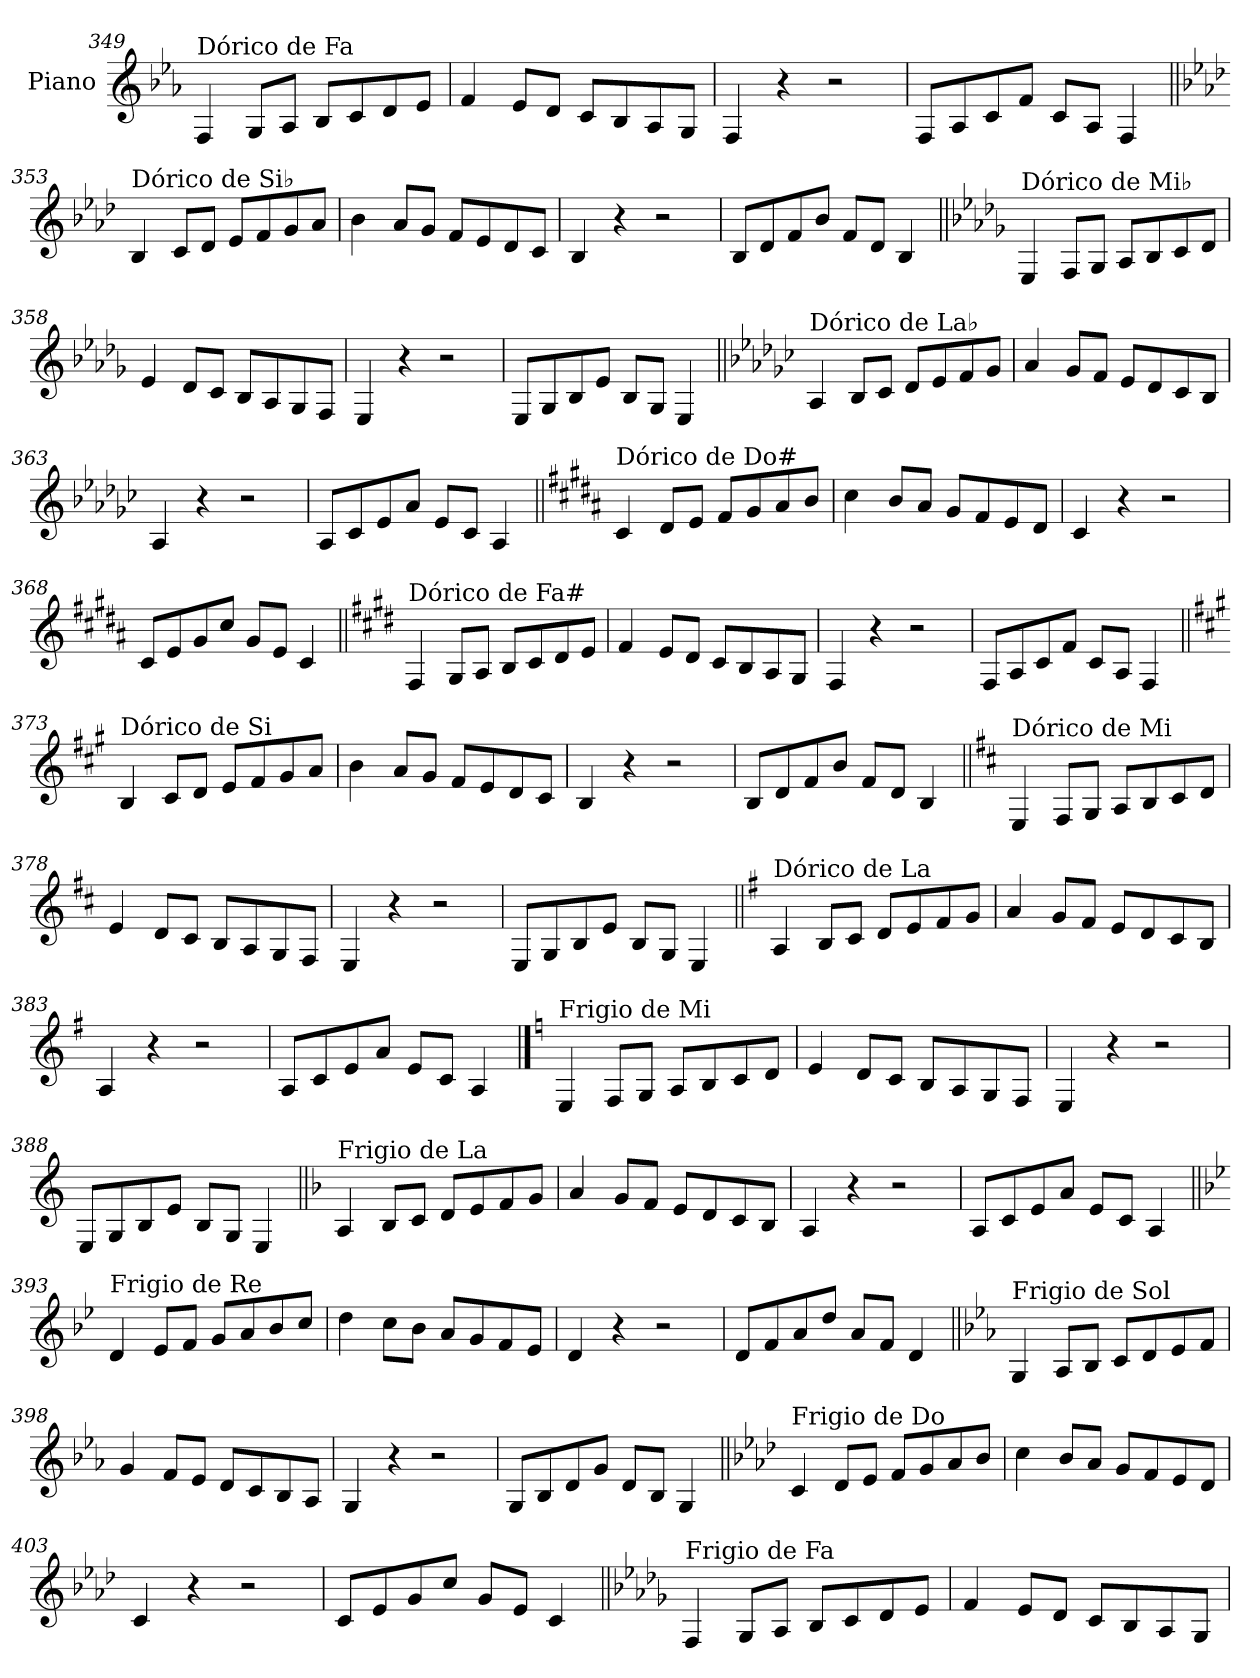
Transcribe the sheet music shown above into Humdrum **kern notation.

**kern
*part1
*staff1
*I"Piano
*I'Pno.
!!LO:LB:g=z
*clefG2
*k[b-e-a-]
=349
!LO:TX:a:t=Dórico de Fa
4F/
8G/L
8A-/J
8B-/L
8c/
8d/
8e-/J
=350
4f/
8e-/L
8d/J
8c/L
8B-/
8A-/
8G/J
=351
4F/
4r
2r
=352
8F/L
8A-/
8c/
8f/J
8c/L
8A-/J
4F/
!!LO:LB:g=z
=353||
*k[b-e-a-d-]
!LO:TX:a:t=Dórico de Si♭
4B-/
8c/L
8d-/J
8e-/L
8f/
8g/
8a-/J
=354
4b-\
8a-/L
8g/J
8f/L
8e-/
8d-/
8c/J
=355
4B-/
4r
2r
=356
8B-/L
8d-/
8f/
8b-/J
8f/L
8d-/J
4B-/
!!LO:LB:g=z
=357||
*k[b-e-a-d-g-]
!LO:TX:a:t=Dórico de Mi♭
4E-/
8F/L
8G-/J
8A-/L
8B-/
8c/
8d-/J
=358
4e-/
8d-/L
8c/J
8B-/L
8A-/
8G-/
8F/J
=359
4E-/
4r
2r
=360
8E-/L
8G-/
8B-/
8e-/J
8B-/L
8G-/J
4E-/
!!LO:LB:g=z
=361||
*k[b-e-a-d-g-c-]
!LO:TX:a:t=Dórico de La♭
4A-/
8B-/L
8c-/J
8d-/L
8e-/
8f/
8g-/J
=362
4a-/
8g-/L
8f/J
8e-/L
8d-/
8c-/
8B-/J
=363
4A-/
4r
2r
=364
8A-/L
8c-/
8e-/
8a-/J
8e-/L
8c-/J
4A-/
!!LO:LB:g=z
=365||
*k[f#c#g#d#a#]
!LO:TX:a:t=Dórico de Do#
4c#/
8d#/L
8e/J
8f#/L
8g#/
8a#/
8b/J
=366
4cc#\
8b/L
8a#/J
8g#/L
8f#/
8e/
8d#/J
=367
4c#/
4r
2r
=368
8c#/L
8e/
8g#/
8cc#/J
8g#/L
8e/J
4c#/
!!LO:LB:g=z
=369||
*k[f#c#g#d#]
!LO:TX:a:t=Dórico de Fa#
4F#/
8G#/L
8A/J
8B/L
8c#/
8d#/
8e/J
=370
4f#/
8e/L
8d#/J
8c#/L
8B/
8A/
8G#/J
=371
4F#/
4r
2r
=372
8F#/L
8A/
8c#/
8f#/J
8c#/L
8A/J
4F#/
!!LO:LB:g=z
=373||
*k[f#c#g#]
!LO:TX:a:t=Dórico de Si
4B/
8c#/L
8d/J
8e/L
8f#/
8g#/
8a/J
=374
4b\
8a/L
8g#/J
8f#/L
8e/
8d/
8c#/J
=375
4B/
4r
2r
=376
8B/L
8d/
8f#/
8b/J
8f#/L
8d/J
4B/
!!LO:LB:g=z
=377||
*k[f#c#]
!LO:TX:a:t=Dórico de Mi
4E/
8F#/L
8G/J
8A/L
8B/
8c#/
8d/J
=378
4e/
8d/L
8c#/J
8B/L
8A/
8G/
8F#/J
=379
4E/
4r
2r
=380
8E/L
8G/
8B/
8e/J
8B/L
8G/J
4E/
!!LO:LB:g=z
=381||
*k[f#]
!LO:TX:a:t=Dórico de La
4A/
8B/L
8c/J
8d/L
8e/
8f#/
8g/J
=382
4a/
8g/L
8f#/J
8e/L
8d/
8c/
8B/J
=383
4A/
4r
2r
=384
8A/L
8c/
8e/
8a/J
8e/L
8c/J
4A/
!!LO:PB:g=z
==385
*k[]
!LO:TX:a:t=Frigio de Mi
4E/
8F/L
8G/J
8A/L
8B/
8c/
8d/J
=386
4e/
8d/L
8c/J
8B/L
8A/
8G/
8F/J
=387
4E/
4r
2r
=388
8E/L
8G/
8B/
8e/J
8B/L
8G/J
4E/
!!LO:LB:g=z
=389||
*k[b-]
!LO:TX:a:t=Frigio de La
4A/
8B-/L
8c/J
8d/L
8e/
8f/
8g/J
=390
4a/
8g/L
8f/J
8e/L
8d/
8c/
8B-/J
=391
4A/
4r
2r
=392
8A/L
8c/
8e/
8a/J
8e/L
8c/J
4A/
!!LO:LB:g=z
=393||
*k[b-e-]
!LO:TX:a:t=Frigio de Re
4d/
8e-/L
8f/J
8g/L
8a/
8b-/
8cc/J
=394
4dd\
8cc\L
8b-\J
8a/L
8g/
8f/
8e-/J
=395
4d/
4r
2r
=396
8d/L
8f/
8a/
8dd/J
8a/L
8f/J
4d/
!!LO:LB:g=z
=397||
*k[b-e-a-]
!LO:TX:a:t=Frigio de Sol
4G/
8A-/L
8B-/J
8c/L
8d/
8e-/
8f/J
=398
4g/
8f/L
8e-/J
8d/L
8c/
8B-/
8A-/J
=399
4G/
4r
2r
=400
8G/L
8B-/
8d/
8g/J
8d/L
8B-/J
4G/
!!LO:LB:g=z
=401||
*k[b-e-a-d-]
!LO:TX:a:t=Frigio de Do
4c/
8d-/L
8e-/J
8f/L
8g/
8a-/
8b-/J
=402
4cc\
8b-/L
8a-/J
8g/L
8f/
8e-/
8d-/J
=403
4c/
4r
2r
=404
8c/L
8e-/
8g/
8cc/J
8g/L
8e-/J
4c/
!!LO:LB:g=z
=405||
*k[b-e-a-d-g-]
!LO:TX:a:t=Frigio de Fa
4F/
8G-/L
8A-/J
8B-/L
8c/
8d-/
8e-/J
=406
4f/
8e-/L
8d-/J
8c/L
8B-/
8A-/
8G-/J
=
*-
